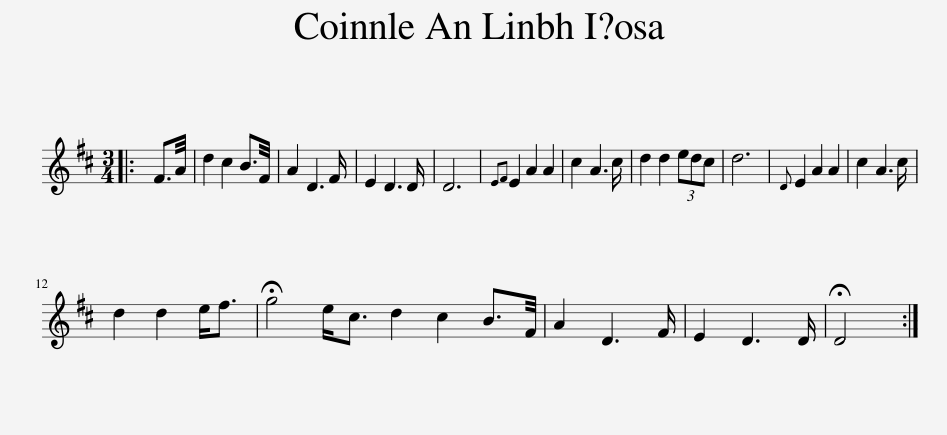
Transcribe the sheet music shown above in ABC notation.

X:1
L:1/8
M:3/4
I:linebreak $
K:D
V:1 treble
V:1
|: F3/2A/4 | d2 c2 B3/2F/4 | A2 D3 F/ | E2 D3 D/ | D6 | %5
{EF} E2 A2 A2 | c2 A3 c/ | d2 d2 (3edc | d6 |{D} E2 A2 A2 | %10
 c2 A3 c/ |$ d2 d2 e<f | !fermata!g4 e<c d2 c2 B3/2F/4 | A2 D3 F/ | E2 D3 D/ | %15
 !fermata!D4 :| %16
